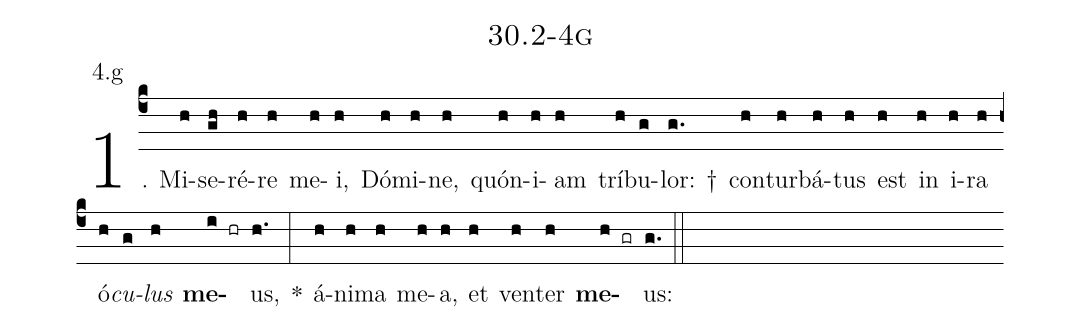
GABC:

name: 30.2-4g;
annotation: 4.g;
%%
(c4)1. Mi(h)se(gh)ré(h)re(h) me(h)i,(h) Dó(h)mi(h)ne,(h) quón(h)i(h)am(h) trí(h)bu(g)lor: †(g.) con(h)tur(h)bá(h)tus(h) est(h) in(h) i(h)ra(h) ó(h)<i>cu</i>(g)<i>lus</i>(h) <b>me</b>(i hr)us,(h.) *(:) á(h)ni(h)ma(h) me(h)a,(h) et(h) ven(h)ter(h) <b>me</b>(h gr)us:(g.) (::)
